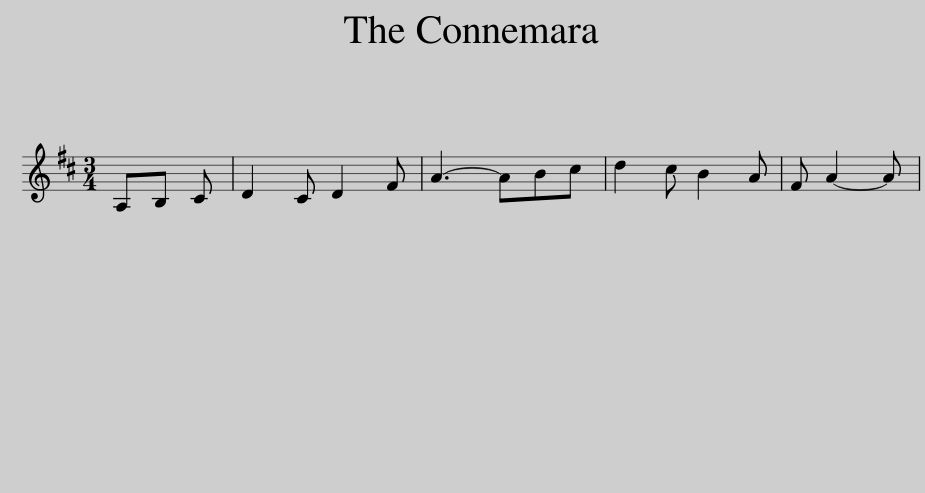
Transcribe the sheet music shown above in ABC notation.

X:1
L:1/8
M:3/4
I:linebreak $
K:D
V:1 treble
V:1
 A,B, C | D2 C D2 F | A3- ABc | d2 c B2 A | F A2- A | %5
